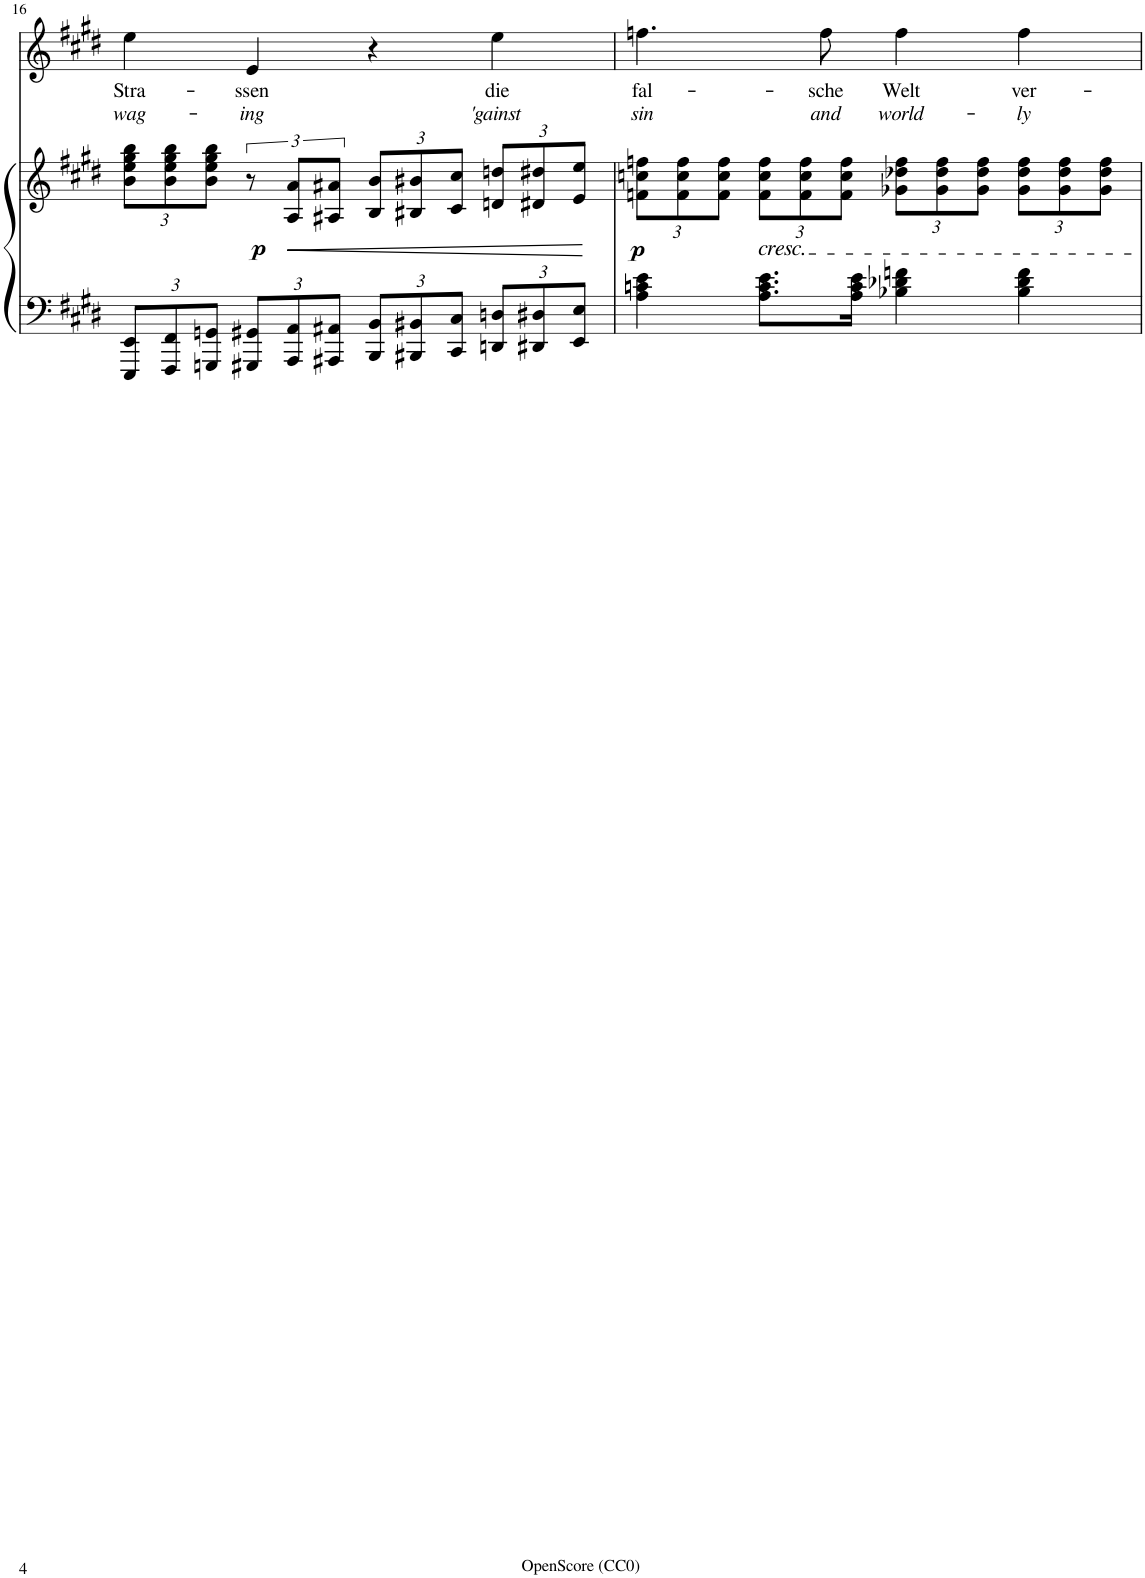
**kern	**kern	**dynam	**kern	**text	**text
*part2	*part2	*part2	*part1	*part1	*part1
*staff3	*staff2	*staff2/3	*staff1	*staff1	*staff1
*I"Piano	*	*	*	*	*
*I'Pno	*	*	*	*	*
!!LO:PB:g=z
*clefF4	*clefG2	*	*clefG2	*	*
*k[f#c#g#d#]	*k[f#c#g#d#]	*	*k[f#c#g#d#]	*	*
*M4/4	*M4/4	*	*M4/4	*	*
*Xbrackettup	*Xbrackettup	*	*	*	*
=16	=16	=16	=16	=16	=16
!	!	!	!	!LO:LY:b	!LO:LY:b
12EEE/ 12EE/L	12b\ 12ee\ 12gg#\ 12bb\L	.	4ee\	Stra-	wag-
12FFF#/ 12FF#/	12b\ 12ee\ 12gg#\ 12bb\	.	.	.	.
12GGGn/ 12GGn/J	12b\ 12ee\ 12gg#\ 12bb\J	.	.	.	.
*	*brackettup	*	*	*	*
!	!	!LO:DY:b	!	!LO:LY:b	!LO:LY:b
12GGG#X/ 12GG#X/L	12r	p	4e/	-ssen	-ing
!	!	!LO:HP:b	!	!	!
12AAA/ 12AA/	12A/ 12a/L	<	.	.	.
12AAA#X/ 12AA#X/J	12A#X/ 12a#X/J	.	.	.	.
*	*Xbrackettup	*	*	*	*
12BBB/ 12BB/L	12B/ 12b/L	.	4r	.	.
12BBB#X/ 12BB#X/	12B#X/ 12b#X/	.	.	.	.
12CC#/ 12C#/J	12c#/ 12cc#/J	.	.	.	.
!	!	!	!	!LO:LY:b	!LO:LY:b
12DDn/ 12Dn/L	12dn/ 12ddn/L	.	4ee\	die	'gainst
12DD#X/ 12D#X/	12d#X/ 12dd#X/	.	.	.	.
12EE/ 12E/J	12e/ 12ee/J	[	.	.	.
=17	=17	=17	=17	=17	=17
!	!	!LO:DY:b	!	!LO:LY:b	!LO:LY:b
4A\ 4cn\ 4e\	12fn\ 12ccn\ 12ffn\L	p	4.ffn\	fal-	sin
.	12f\ 12cc\ 12ff\	.	.	.	.
.	12f\ 12cc\ 12ff\J	.	.	.	.
!	!LO:TX:b:i:t=cresc.	!	!	!	!
8.A\ 8.c\ 8.e\L	12f\ 12cc\ 12ff\L	.	.	.	.
.	12f\ 12cc\ 12ff\	.	.	.	.
!	!	!	!	!LO:LY:b	!LO:LY:b
.	.	.	8ff\	-sche	and
.	12f\ 12cc\ 12ff\J	.	.	.	.
16A\ 16c\ 16e\Jk	.	.	.	.	.
!	!	!	!	!LO:LY:b	!LO:LY:b
4B-X\ 4d-X\ 4fn\	12g-X\ 12dd-X\ 12ff\L	.	4ff\	Welt	world-
.	12g-\ 12dd-\ 12ff\	.	.	.	.
.	12g-\ 12dd-\ 12ff\J	.	.	.	.
!	!	!	!	!LO:LY:b	!LO:LY:b
4B-\ 4d-\ 4f\	12g-\ 12dd-\ 12ff\L	.	4ff\	ver-	-ly
.	12g-\ 12dd-\ 12ff\	.	.	.	.
.	12g-\ 12dd-\ 12ff\J	.	.	.	.
=	=	=	=	=	=
*-	*-	*-	*-	*-	*-
